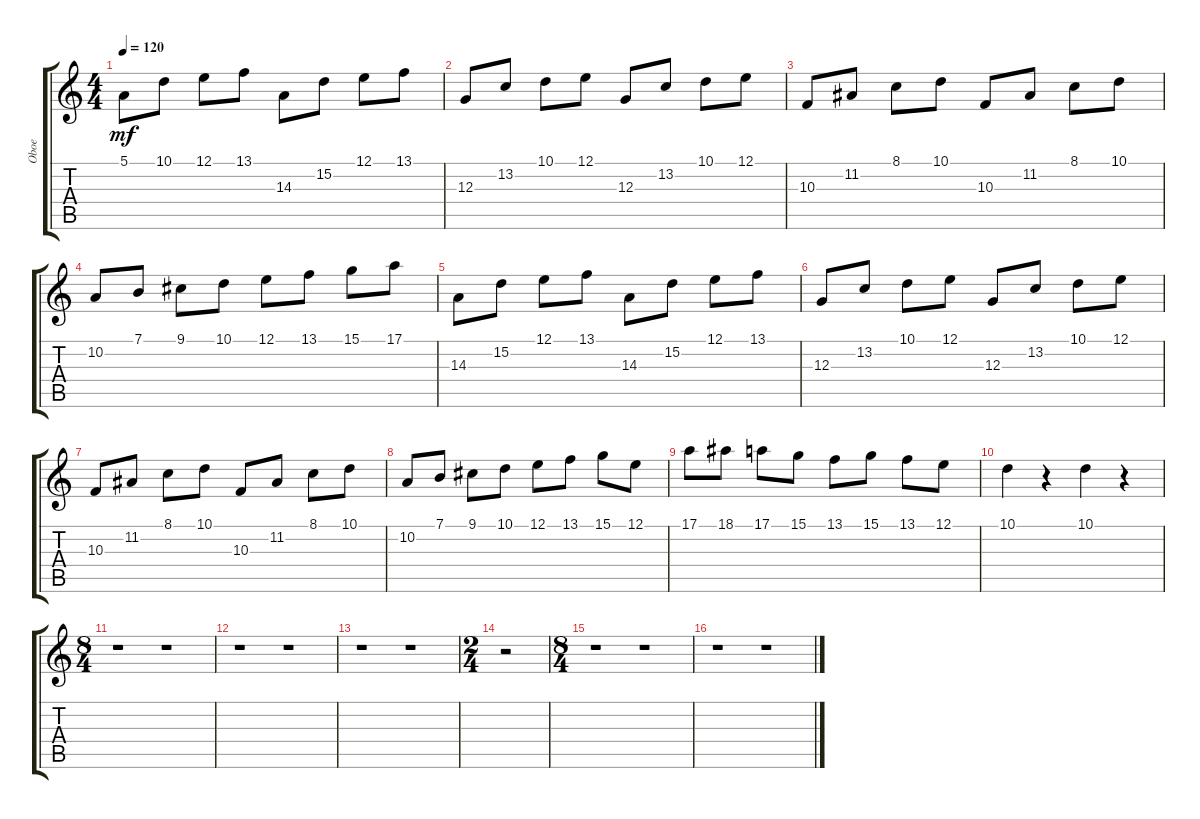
\track ("Oboe" "Oboe") {instrument oboe}
\staff {score tabs}
\tuning (E4 B3 G3 D3 A2 E2) {hide}
\ts (4 4)
\tempo 120
\clef g2
\ks c
5.1.8{dy mf} 10.1.8 12.1.8 13.1.8 14.3.8 15.2.8 12.1.8 13.1.8 |
12.3.8 13.2.8 10.1.8 12.1.8 12.3.8 13.2.8 10.1.8 12.1.8 |
10.3.8 11.2.8 8.1.8 10.1.8 10.3.8 11.2.8 8.1.8 10.1.8 |
10.2.8 7.1.8 9.1.8 10.1.8 12.1.8 13.1.8 15.1.8 17.1.8 |
14.3.8 15.2.8 12.1.8 13.1.8 14.3.8 15.2.8 12.1.8 13.1.8 |
12.3.8 13.2.8 10.1.8 12.1.8 12.3.8 13.2.8 10.1.8 12.1.8 |
10.3.8 11.2.8 8.1.8 10.1.8 10.3.8 11.2.8 8.1.8 10.1.8 |
10.2.8 7.1.8 9.1.8 10.1.8 12.1.8 13.1.8 15.1.8 12.1.8 |
17.1.8 18.1.8 17.1.8 15.1.8 13.1.8 15.1.8 13.1.8 12.1.8 |
10.1.4 r.4 10.1.4 r.4 |
\ts (8 4)
r.1 r.1 |
r.1 r.1 |
r.1 r.1 |
\ts (2 4)
r.2 |
\ts (8 4)
r.1 r.1 |
r.1 r.1
